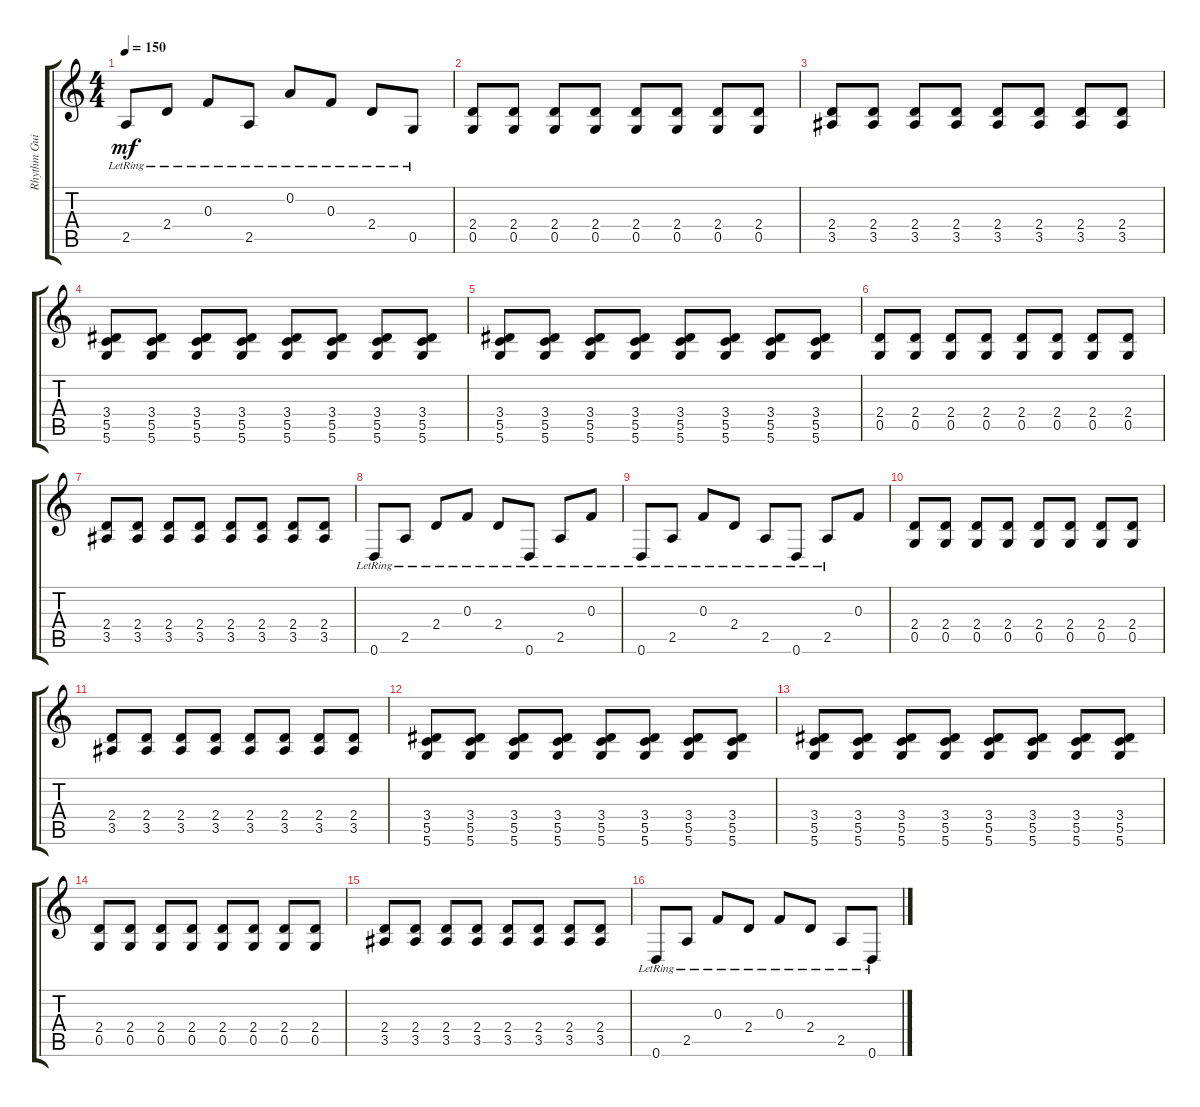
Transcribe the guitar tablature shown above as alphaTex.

\track ("Rhythm Guitar" "Rhythm Gui") {instrument distortionguitar}
\staff {score tabs}
\tuning (D4 A3 F3 C3 G2 D2) {hide}
\ts (4 4)
\tempo 150
\clef g2
\ks c
2.5{lr}.8{dy mf} 2.4{lr}.8 0.3{lr}.8 2.5{lr}.8 0.2{lr}.8 0.3{lr}.8 2.4{lr}.8 0.5{lr}.8 |
(2.4 0.5).8 (2.4 0.5).8 (2.4 0.5).8 (2.4 0.5).8 (2.4 0.5).8 (2.4 0.5).8 (2.4 0.5).8 (2.4 0.5).8 |
(2.4 3.5).8 (2.4 3.5).8 (2.4 3.5).8 (2.4 3.5).8 (2.4 3.5).8 (2.4 3.5).8 (2.4 3.5).8 (2.4 3.5).8 |
(3.4 5.5 5.6).8 (3.4 5.5 5.6).8 (3.4 5.5 5.6).8 (3.4 5.5 5.6).8 (3.4 5.5 5.6).8 (3.4 5.5 5.6).8 (3.4 5.5 5.6).8 (3.4 5.5 5.6).8 |
(3.4 5.5 5.6).8 (3.4 5.5 5.6).8 (3.4 5.5 5.6).8 (3.4 5.5 5.6).8 (3.4 5.5 5.6).8 (3.4 5.5 5.6).8 (3.4 5.5 5.6).8 (3.4 5.5 5.6).8 |
(2.4 0.5).8 (2.4 0.5).8 (2.4 0.5).8 (2.4 0.5).8 (2.4 0.5).8 (2.4 0.5).8 (2.4 0.5).8 (2.4 0.5).8 |
(2.4 3.5).8 (2.4 3.5).8 (2.4 3.5).8 (2.4 3.5).8 (2.4 3.5).8 (2.4 3.5).8 (2.4 3.5).8 (2.4 3.5).8 |
0.6{lr}.8 2.5{lr}.8 2.4{lr}.8 0.3{lr}.8 2.4{lr}.8 0.6{lr}.8 2.5{lr}.8 0.3{lr}.8 |
0.6{lr}.8 2.5{lr}.8 0.3{lr}.8 2.4{lr}.8 2.5{lr}.8 0.6{lr}.8 2.5{lr}.8 0.3.8 |
(2.4 0.5).8 (2.4 0.5).8 (2.4 0.5).8 (2.4 0.5).8 (2.4 0.5).8 (2.4 0.5).8 (2.4 0.5).8 (2.4 0.5).8 |
(2.4 3.5).8 (2.4 3.5).8 (2.4 3.5).8 (2.4 3.5).8 (2.4 3.5).8 (2.4 3.5).8 (2.4 3.5).8 (2.4 3.5).8 |
(3.4 5.5 5.6).8 (3.4 5.5 5.6).8 (3.4 5.5 5.6).8 (3.4 5.5 5.6).8 (3.4 5.5 5.6).8 (3.4 5.5 5.6).8 (3.4 5.5 5.6).8 (3.4 5.5 5.6).8 |
(3.4 5.5 5.6).8 (3.4 5.5 5.6).8 (3.4 5.5 5.6).8 (3.4 5.5 5.6).8 (3.4 5.5 5.6).8 (3.4 5.5 5.6).8 (3.4 5.5 5.6).8 (3.4 5.5 5.6).8 |
(2.4 0.5).8 (2.4 0.5).8 (2.4 0.5).8 (2.4 0.5).8 (2.4 0.5).8 (2.4 0.5).8 (2.4 0.5).8 (2.4 0.5).8 |
(2.4 3.5).8 (2.4 3.5).8 (2.4 3.5).8 (2.4 3.5).8 (2.4 3.5).8 (2.4 3.5).8 (2.4 3.5).8 (2.4 3.5).8 |
0.6{lr}.8 2.5{lr}.8 0.3{lr}.8 2.4{lr}.8 0.3{lr}.8 2.4{lr}.8 2.5{lr}.8 0.6{lr}.8
